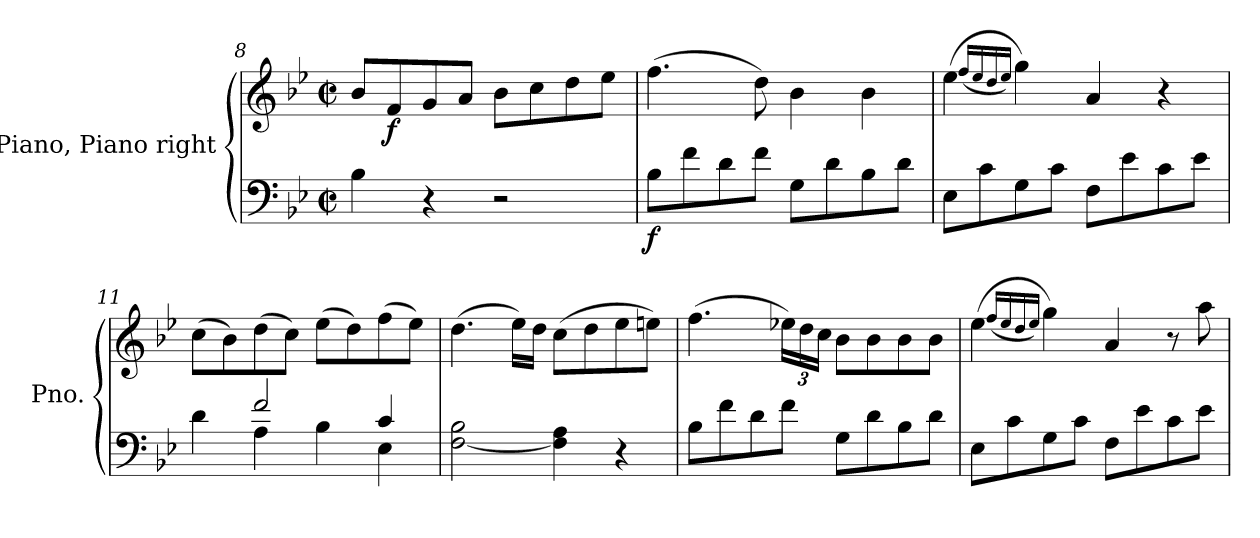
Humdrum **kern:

**kern	**kern	**dynam
*part1	*part1	*part1
*staff2	*staff1	*staff1/2
*I"Piano, Piano right	*	*
*I'Pno.	*	*
*clefF4	*clefG2	*
*k[b-e-]	*k[b-e-]	*
*M2/2	*M2/2	*
*met(c|)	*met(c|)	*
=8	=8	=8
4B-\	8b-/L	.
!	!	!LO:DY:b
.	8f/	f
4r	8g/	.
.	8a/J	.
2r	8b-\L	.
.	8cc\	.
.	8dd\	.
.	8ee-\J	.
=9	=9	=9
!	!	!LO:DY:b=2
8B-\L	(>4.ff\	f
8f\	.	.
8d\	.	.
8f\J	8dd\)	.
8G\L	4b-\	.
8d\	.	.
8B-\	4b-\	.
8d\J	.	.
=10	=10	=10
8E-\L	(>4ee-\	.
8c\	.	.
.	(<16qff/LL	.
.	16qee-/	.
.	16qdd/	.
.	16qee-/JJ)	.
8G\	4gg\)	.
8c\J	.	.
8F\L	4a/	.
8e-\	.	.
8c\	4r	.
8e-\J	.	.
=11	=11	=11
*^	*	*
4d\	4ryy	(>8cc\L	.
.	.	8b-\)	.
2f/	4A\	(>8dd\	.
.	.	8cc\J)	.
.	4B-\	(>8ee-\L	.
.	.	8dd\)	.
4c/	4E-\	(>8ff\	.
.	.	8ee-\J)	.
*v	*v	*	*
=12	=12	=12
[2F\ 2B-\	(>4.dd\	.
.	16ee-\LL)	.
.	16dd\JJ	.
4F\] 4A\	(>8cc\L	.
.	8dd\	.
4r	8ee-\	.
.	8een\J)	.
=13	=13	=13
8B-\L	(>4.ff\	.
8f\	.	.
8d\	.	.
*	*Xbrackettup	*
8f\J	24ee-X\LL)	.
.	24dd\	.
.	24cc\JJ	.
8G\L	8b-\L	.
8d\	8b-\	.
8B-\	8b-\	.
8d\J	8b-\J	.
=14	=14	=14
8E-\L	(>4ee-\	.
8c\	.	.
.	(<16qff/LL	.
.	16qee-/	.
.	16qdd/	.
.	16qee-/JJ)	.
8G\	4gg\)	.
8c\J	.	.
8F\L	4a/	.
8e-\	.	.
8c\	8r	.
8e-\J	8aa\	.
=	=	=
*-	*-	*-
